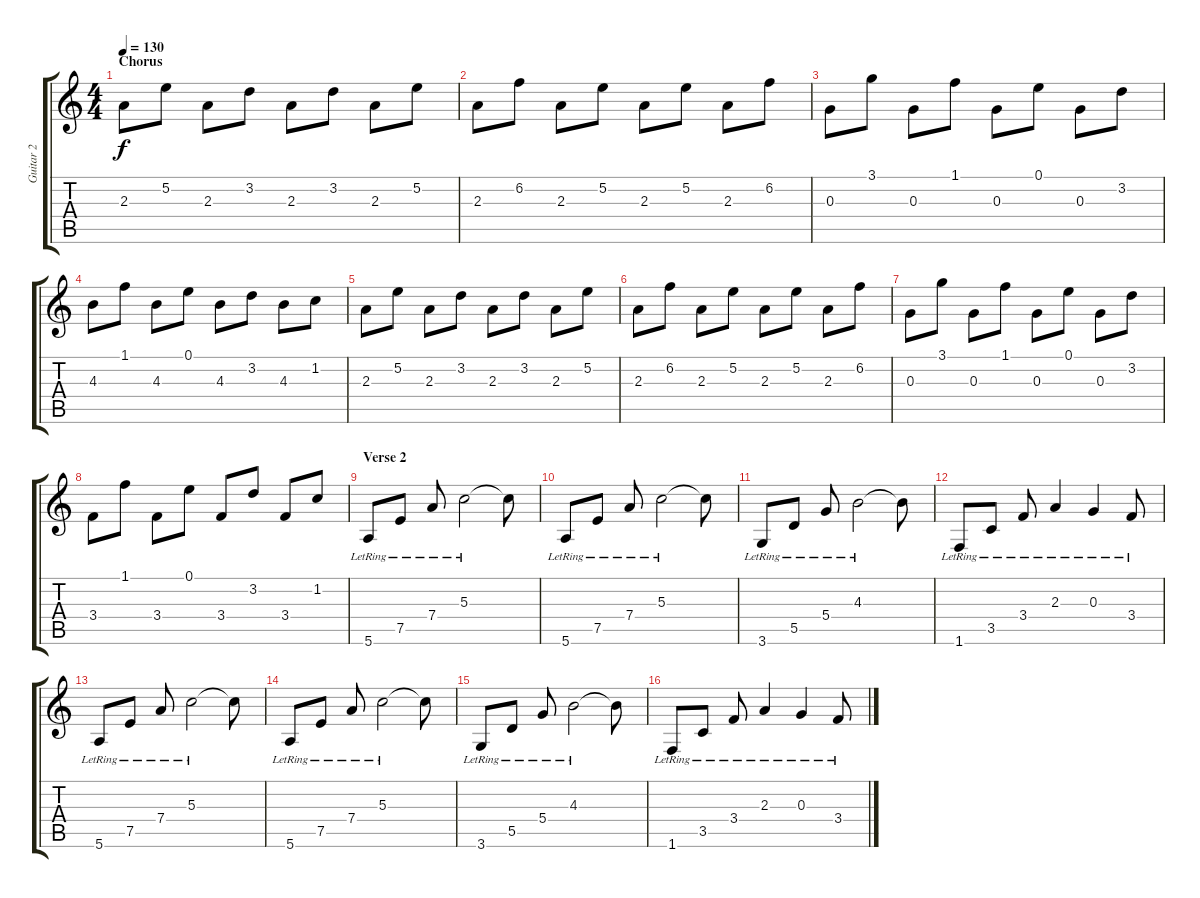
\track ("Guitar 2" "Guitar 2") {instrument acousticguitarsteel}
\staff {score tabs}
\tuning (E4 B3 G3 D3 A2 E2) {hide}
\ts (4 4)
\section ("" "Chorus")
\tempo 130
\clef g2
\ks c
2.3.8{dy f balance 8} 5.2.8{balance 8} 2.3.8{balance 8} 3.2.8{balance 8} 2.3.8{balance 8} 3.2.8{balance 8} 2.3.8{balance 8} 5.2.8{balance 8} |
2.3.8{balance 8} 6.2.8{balance 8} 2.3.8{balance 8} 5.2.8{balance 8} 2.3.8{balance 8} 5.2.8{balance 8} 2.3.8{balance 8} 6.2.8{balance 8} |
0.3.8{balance 8} 3.1.8{balance 8} 0.3.8{balance 8} 1.1.8{balance 8} 0.3.8{balance 8} 0.1.8{balance 8} 0.3.8{balance 8} 3.2.8{balance 8} |
4.3.8{balance 8} 1.1.8{balance 8} 4.3.8{balance 8} 0.1.8{balance 8} 4.3.8{balance 8} 3.2.8{balance 8} 4.3.8{balance 8} 1.2.8{balance 8} |
2.3.8{balance 8} 5.2.8{balance 8} 2.3.8{balance 8} 3.2.8{balance 8} 2.3.8{balance 8} 3.2.8{balance 8} 2.3.8{balance 8} 5.2.8{balance 8} |
2.3.8{balance 8} 6.2.8{balance 8} 2.3.8{balance 8} 5.2.8{balance 8} 2.3.8{balance 8} 5.2.8{balance 8} 2.3.8{balance 8} 6.2.8{balance 8} |
0.3.8{balance 8} 3.1.8{balance 8} 0.3.8{balance 8} 1.1.8{balance 8} 0.3.8{balance 8} 0.1.8{balance 8} 0.3.8{balance 8} 3.2.8{balance 8} |
3.4.8{balance 8} 1.1.8{balance 8} 3.4.8{balance 8} 0.1.8{balance 8} 3.4.8{balance 8} 3.2.8{balance 8} 3.4.8{balance 8} 1.2.8{balance 8} |
\section ("" "Verse 2")
5.6{lr}.8{balance 16 instrument acousticguitarsteel} 7.5{lr}.8 7.4{lr}.8 5.3{lr}.2 5.3{t}.8 |
5.6{lr}.8 7.5{lr}.8 7.4{lr}.8 5.3{lr}.2 5.3{t}.8 |
3.6{lr}.8 5.5{lr}.8 5.4{lr}.8 4.3{lr}.2 4.3{t}.8 |
1.6{lr}.8 3.5{lr}.8 3.4{lr}.8 2.3{lr}.4 0.3{lr}.4 3.4{lr}.8 |
5.6{lr}.8{balance 16} 7.5{lr}.8 7.4{lr}.8 5.3{lr}.2 5.3{t}.8 |
5.6{lr}.8 7.5{lr}.8 7.4{lr}.8 5.3{lr}.2 5.3{t}.8 |
3.6{lr}.8 5.5{lr}.8 5.4{lr}.8 4.3{lr}.2 4.3{t}.8 |
1.6{lr}.8 3.5{lr}.8 3.4{lr}.8 2.3{lr}.4 0.3{lr}.4 3.4{lr}.8
